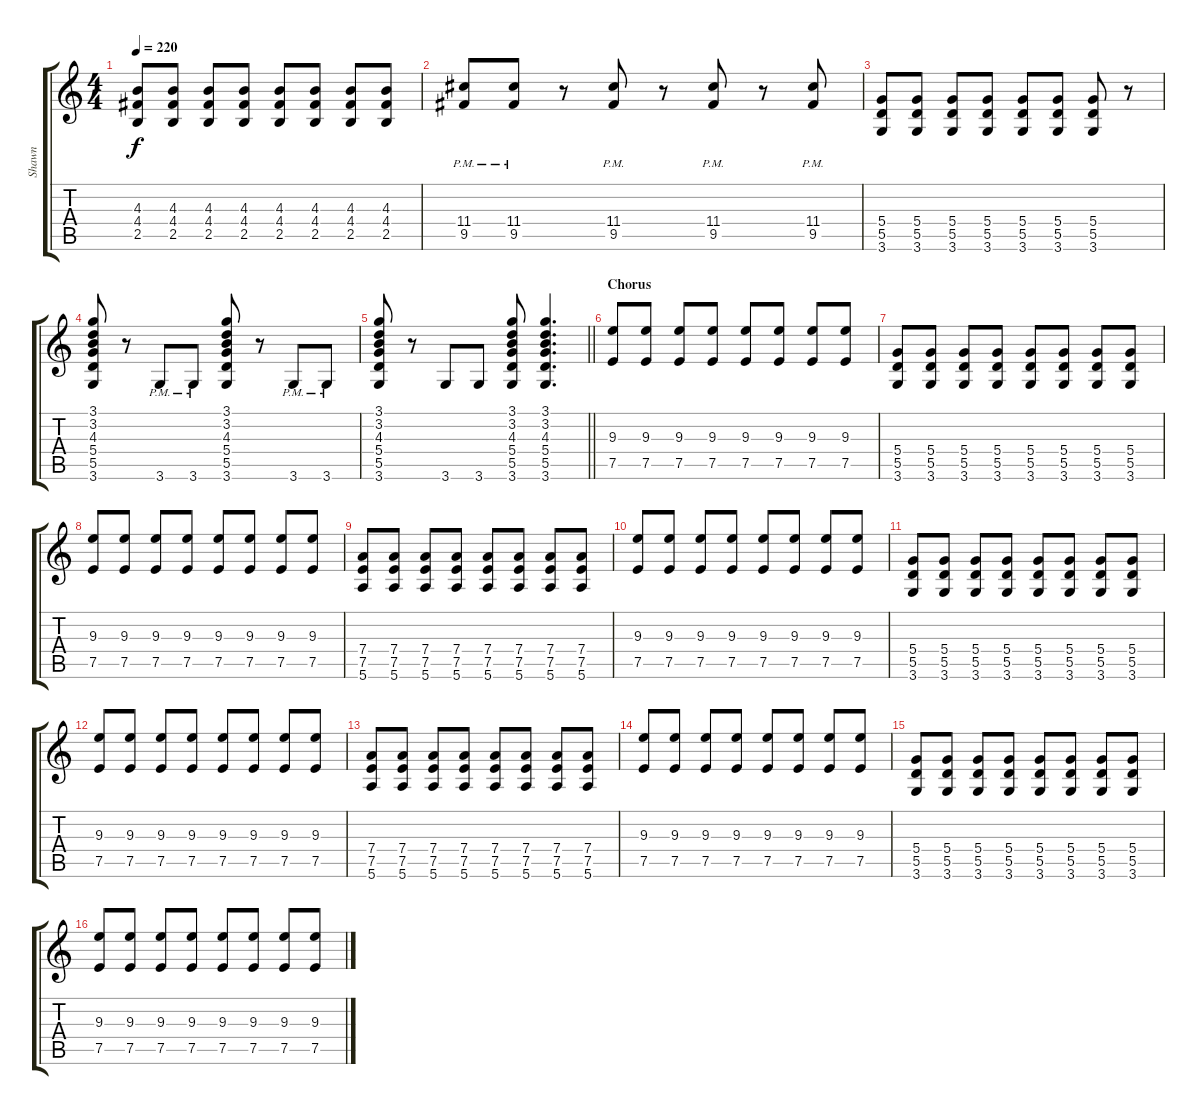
\track ("Shawn" "Shawn") {instrument overdrivenguitar}
\staff {score tabs}
\tuning (E4 B3 G3 D3 A2 E2) {hide}
\ts (4 4)
\tempo 220
\clef g2
\ks c
(4.3 4.4 2.5).8{dy f} (4.3 4.4 2.5).8 (4.3 4.4 2.5).8 (4.3 4.4 2.5).8 (4.3 4.4 2.5).8 (4.3 4.4 2.5).8 (4.3 4.4 2.5).8 (4.3 4.4 2.5).8 |
(11.4{pm} 9.5{pm}).8 (11.4{pm} 9.5{pm}).8 r.8 (11.4{pm} 9.5{pm}).8 r.8 (11.4{pm} 9.5{pm}).8 r.8 (11.4{pm} 9.5{pm}).8 |
(5.4 5.5 3.6).8 (5.4 5.5 3.6).8 (5.4 5.5 3.6).8 (5.4 5.5 3.6).8 (5.4 5.5 3.6).8 (5.4 5.5 3.6).8 (5.4 5.5 3.6).8 r.8 |
(3.1 3.2 4.3 5.4 5.5 3.6).8 r.8 3.6{pm}.8 3.6{pm}.8 (3.1 3.2 4.3 5.4 5.5 3.6).8 r.8 3.6{pm}.8 3.6{pm}.8 |
\barLineRight lightlight
(3.1 3.2 4.3 5.4 5.5 3.6).8 r.8 3.6.8 3.6.8 (3.1 3.2 4.3 5.4 5.5 3.6).8 (3.1 3.2 4.3 5.4 5.5 3.6).4{d} |
\section ("" "Chorus")
(9.3 7.5).8 (9.3 7.5).8 (9.3 7.5).8 (9.3 7.5).8 (9.3 7.5).8 (9.3 7.5).8 (9.3 7.5).8 (9.3 7.5).8 |
(5.4 5.5 3.6).8 (5.4 5.5 3.6).8 (5.4 5.5 3.6).8 (5.4 5.5 3.6).8 (5.4 5.5 3.6).8 (5.4 5.5 3.6).8 (5.4 5.5 3.6).8 (5.4 5.5 3.6).8 |
(9.3 7.5).8 (9.3 7.5).8 (9.3 7.5).8 (9.3 7.5).8 (9.3 7.5).8 (9.3 7.5).8 (9.3 7.5).8 (9.3 7.5).8 |
(7.4 7.5 5.6).8 (7.4 7.5 5.6).8 (7.4 7.5 5.6).8 (7.4 7.5 5.6).8 (7.4 7.5 5.6).8 (7.4 7.5 5.6).8 (7.4 7.5 5.6).8 (7.4 7.5 5.6).8 |
(9.3 7.5).8 (9.3 7.5).8 (9.3 7.5).8 (9.3 7.5).8 (9.3 7.5).8 (9.3 7.5).8 (9.3 7.5).8 (9.3 7.5).8 |
(5.4 5.5 3.6).8 (5.4 5.5 3.6).8 (5.4 5.5 3.6).8 (5.4 5.5 3.6).8 (5.4 5.5 3.6).8 (5.4 5.5 3.6).8 (5.4 5.5 3.6).8 (5.4 5.5 3.6).8 |
(9.3 7.5).8 (9.3 7.5).8 (9.3 7.5).8 (9.3 7.5).8 (9.3 7.5).8 (9.3 7.5).8 (9.3 7.5).8 (9.3 7.5).8 |
(7.4 7.5 5.6).8 (7.4 7.5 5.6).8 (7.4 7.5 5.6).8 (7.4 7.5 5.6).8 (7.4 7.5 5.6).8 (7.4 7.5 5.6).8 (7.4 7.5 5.6).8 (7.4 7.5 5.6).8 |
(9.3 7.5).8 (9.3 7.5).8 (9.3 7.5).8 (9.3 7.5).8 (9.3 7.5).8 (9.3 7.5).8 (9.3 7.5).8 (9.3 7.5).8 |
(5.4 5.5 3.6).8 (5.4 5.5 3.6).8 (5.4 5.5 3.6).8 (5.4 5.5 3.6).8 (5.4 5.5 3.6).8 (5.4 5.5 3.6).8 (5.4 5.5 3.6).8 (5.4 5.5 3.6).8 |
(9.3 7.5).8 (9.3 7.5).8 (9.3 7.5).8 (9.3 7.5).8 (9.3 7.5).8 (9.3 7.5).8 (9.3 7.5).8 (9.3 7.5).8
